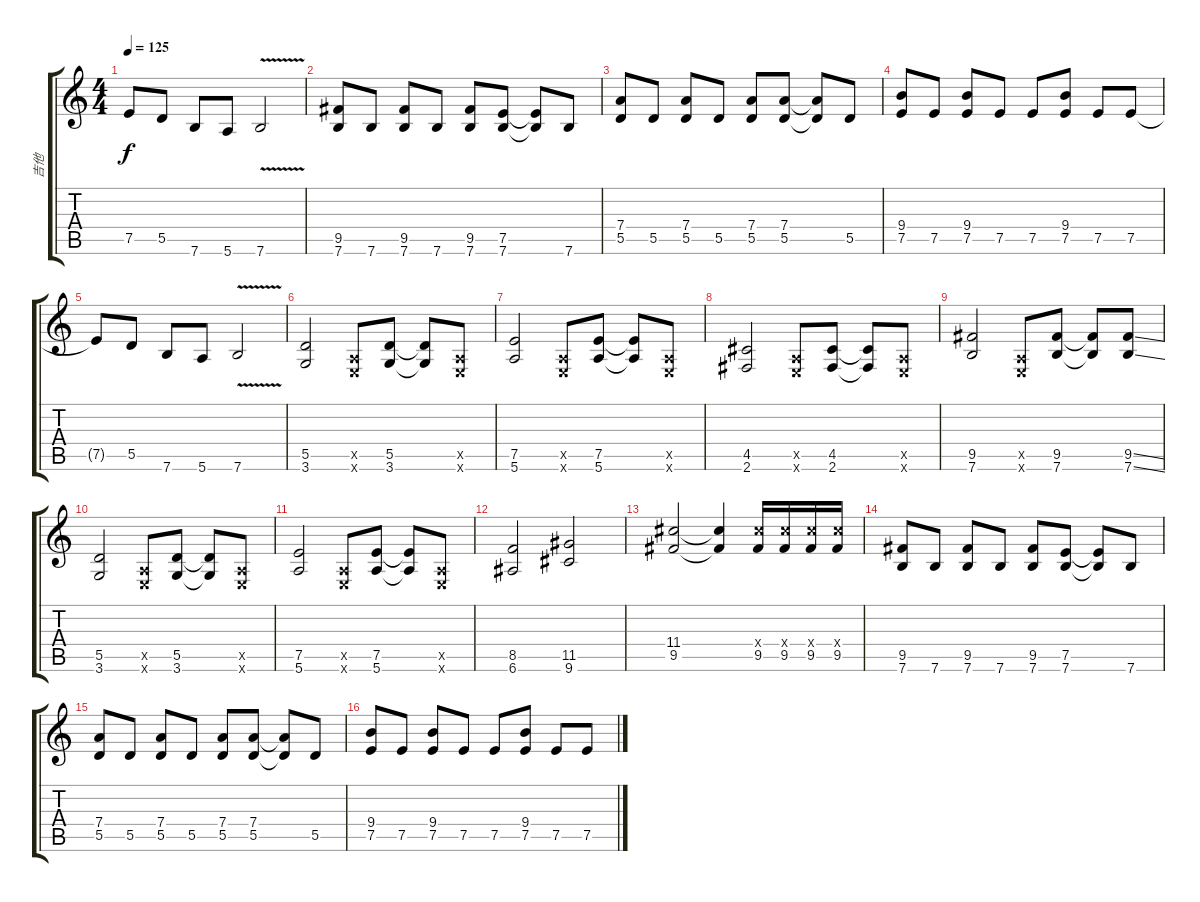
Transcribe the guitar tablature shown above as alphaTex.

\track ("吉他" "吉他") {instrument distortionguitar}
\staff {score tabs}
\tuning (E4 B3 G3 D3 A2 E2) {hide}
\ts (4 4)
\tempo 125
\clef g2
\ks c
7.5{t}.8{dy f} 5.5.8 7.6.8 5.6.8 7.6{v}.2 |
(9.5 7.6).8 7.6.8 (9.5 7.6).8 7.6.8 (9.5 7.6).8 (7.5 7.6).8 (7.5{t} 7.6{t}).8 7.6.8 |
(7.4 5.5).8 5.5.8 (7.4 5.5).8 5.5.8 (7.4 5.5).8 (7.4 5.5).8 (7.4{t} 5.5{t}).8 5.5.8 |
(9.4 7.5).8 7.5.8 (9.4 7.5).8 7.5.8 7.5.8 (9.4 7.5).8 7.5.8 7.5.8 |
7.5{t}.8 5.5.8 7.6.8 5.6.8 7.6{v}.2 |
(5.5 3.6).2 (0.5{x} 0.6{x}).8 (5.5 3.6).8 (5.5{t} 3.6{t}).8 (0.5{x} 0.6{x}).8 |
(7.5 5.6).2 (0.5{x} 0.6{x}).8 (7.5 5.6).8 (7.5{t} 5.6{t}).8 (0.5{x} 0.6{x}).8 |
(4.5 2.6).2 (0.5{x} 0.6{x}).8 (4.5 2.6).8 (4.5{t} 2.6{t}).8 (0.5{x} 0.6{x}).8 |
(9.5 7.6).2 (0.5{x} 0.6{x}).8 (9.5 7.6).8 (9.5{t} 7.6{t}).8 (9.5{ss} 7.6{ss}).8 |
(5.5 3.6).2 (0.5{x} 0.6{x}).8 (5.5 3.6).8 (5.5{t} 3.6{t}).8 (0.5{x} 0.6{x}).8 |
(7.5 5.6).2 (0.5{x} 0.6{x}).8 (7.5 5.6).8 (7.5{t} 5.6{t}).8 (0.5{x} 0.6{x}).8 |
(8.5 6.6).2 (11.5 9.6).2 |
(11.4 9.5).2 (11.4{t} 9.5{t}).4 (11.4{x} 9.5).16 (11.4{x} 9.5).16 (11.4{x} 9.5).16 (11.4{x} 9.5).16 |
(9.5 7.6).8 7.6.8 (9.5 7.6).8 7.6.8 (9.5 7.6).8 (7.5 7.6).8 (7.5{t} 7.6{t}).8 7.6.8 |
(7.4 5.5).8 5.5.8 (7.4 5.5).8 5.5.8 (7.4 5.5).8 (7.4 5.5).8 (7.4{t} 5.5{t}).8 5.5.8 |
(9.4 7.5).8 7.5.8 (9.4 7.5).8 7.5.8 7.5.8 (9.4 7.5).8 7.5.8 7.5.8
